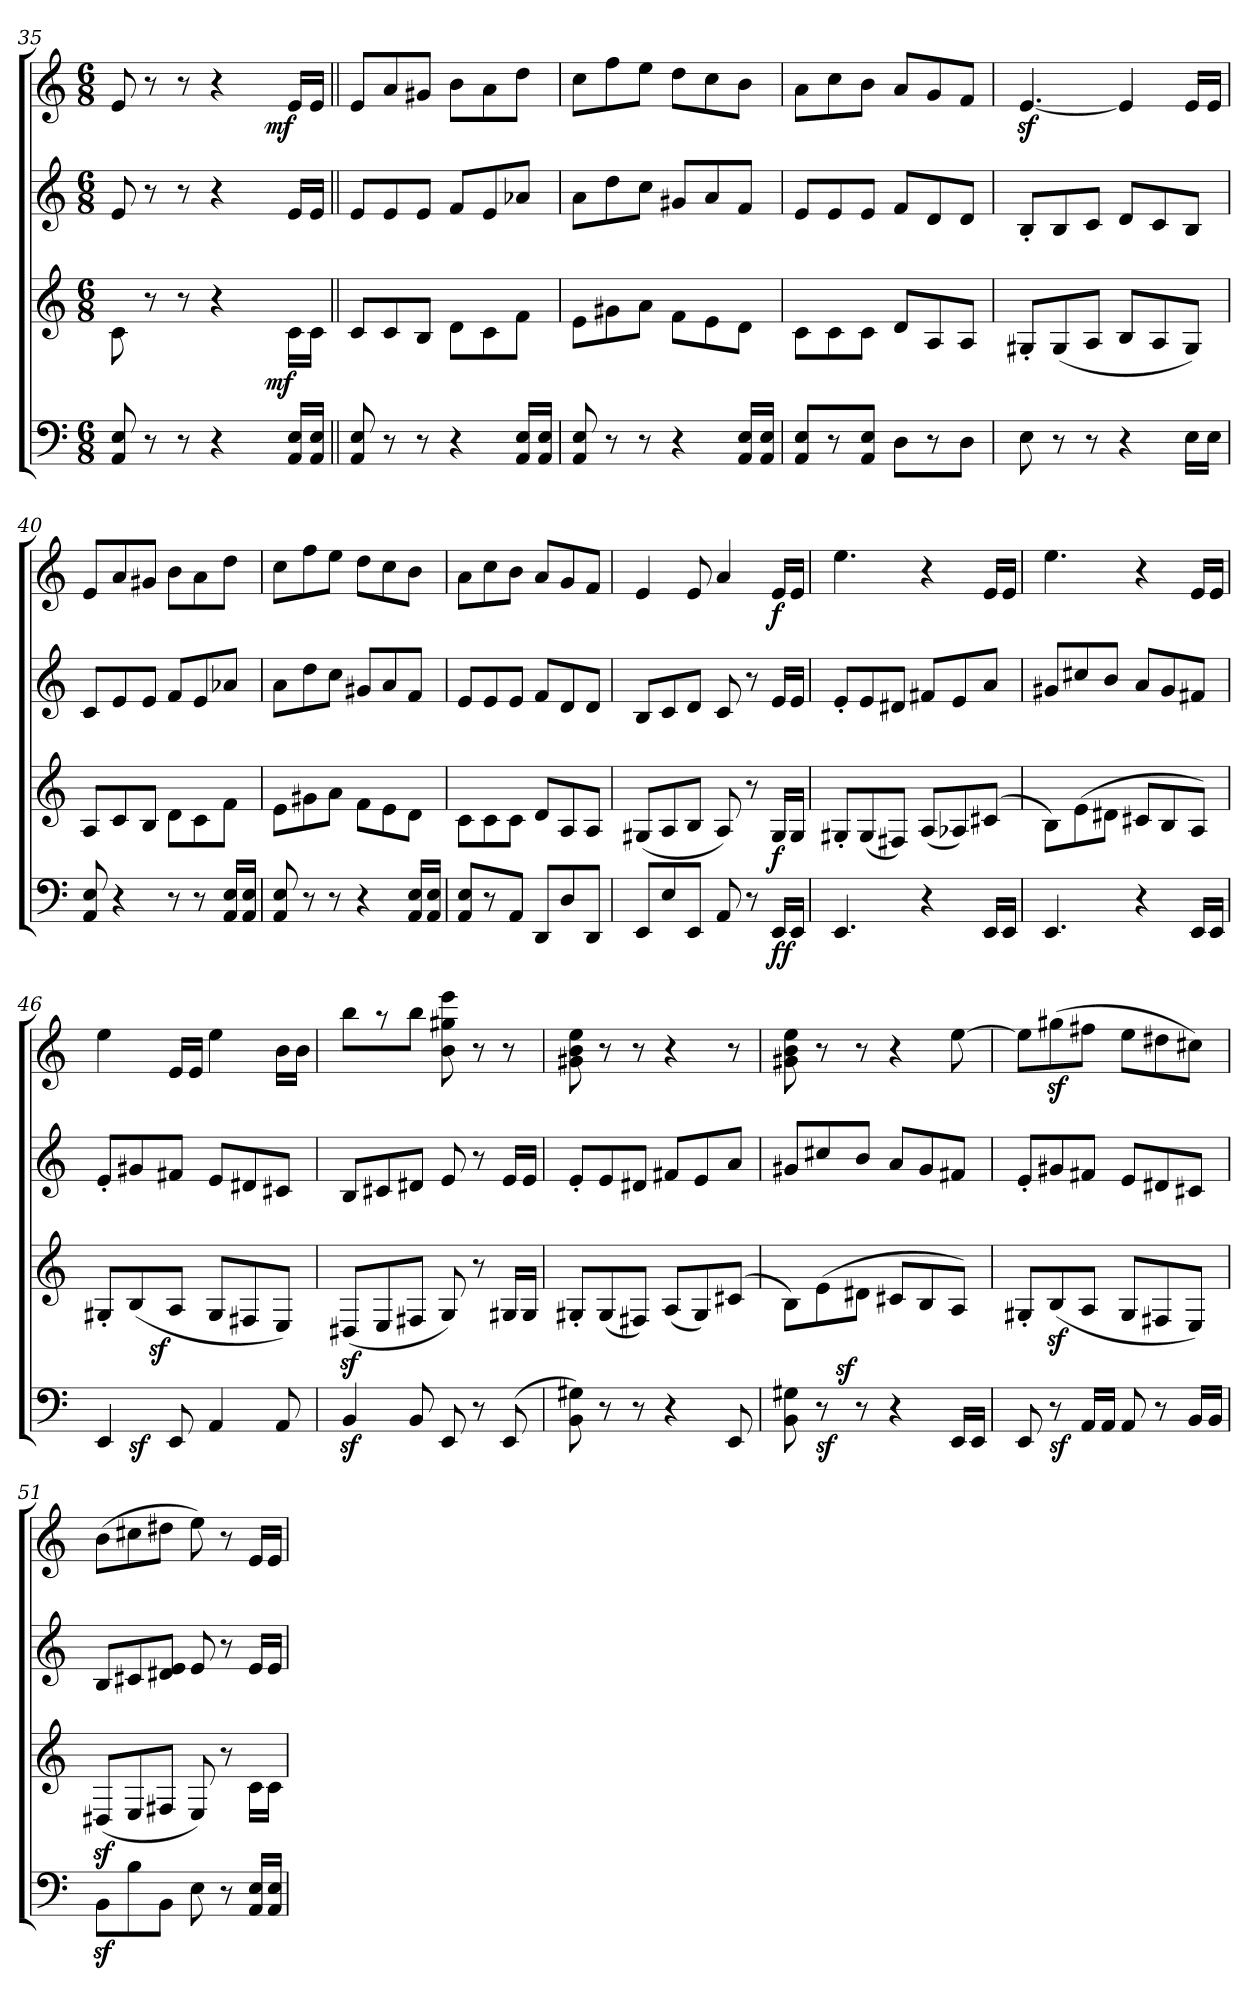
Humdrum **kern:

**kern	**dynam	**kern	**dynam	**kern	**kern	**dynam
*part4	*part4	*part3	*part3	*part2	*part1	*part1
*staff4	*staff4	*staff3	*staff3	*staff2	*staff1	*staff1
*M6/8	*	*M6/8	*	*M6/8	*M6/8	*
=35	=35	=35	=35	=35	=35	=35
*^	*	*^	*	*	*^	*
8AA/ 8E/	2ryy	.	8c\	2ryy	.	8e/	8e/	2ryy	.
8r	.	.	8r	.	.	8r	8r	.	.
8r	.	.	8r	.	.	8r	8r	.	.
4r	.	.	4r	.	.	4r	4r	.	.
.	16ryy	.	.	16ryy	.	.	.	16ryy	.
!	!	!LO:DY:b	!	!	!	!	!	!	!
!	!	!LO:DY:n=1:b	!	!	!LO:DY:b	!	!	!	!LO:DY:b
.	8.ryy	mf mf	.	8.ryy	mf	.	.	8.ryy	mf
16AA/ 16E/LL	.	.	16c\LL	.	.	16e/LL	16e/LL	.	.
16AA/ 16E/JJ	.	.	16c\JJ	.	.	16e/JJ	16e/JJ	.	.
*v	*v	*	*	*	*	*	*v	*v	*
*	*	*v	*v	*	*	*	*
=36||	=36||	=36||	=36||	=36||	=36||	=36||
8AA/ 8E/	.	8c/L	.	8e/L	8e/L	.
8r	.	8c/	.	8e/	8a/	.
8r	.	8B/J	.	8e/J	8g#/J	.
4r	.	8d\L	.	8f/L	8b\L	.
.	.	8c\	.	8e/	8a\	.
16AA/ 16E/LL	.	8f\J	.	8a-/J	8dd\J	.
16AA/ 16E/JJ	.	.	.	.	.	.
=37	=37	=37	=37	=37	=37	=37
8AA/ 8E/	.	8e\L	.	8a\L	8cc\L	.
8r	.	8g#\	.	8dd\	8ff\	.
8r	.	8a\J	.	8cc\J	8ee\J	.
4r	.	8f\L	.	8g#/L	8dd\L	.
.	.	8e\	.	8a/	8cc\	.
16AA/ 16E/LL	.	8d\J	.	8f/J	8b\J	.
16AA/ 16E/JJ	.	.	.	.	.	.
=38	=38	=38	=38	=38	=38	=38
8AA/ 8E/L	.	8c\L	.	8e/L	8a\L	.
8r	.	8c\	.	8e/	8cc\	.
8AA/ 8E/J	.	8c\J	.	8e/J	8b\J	.
8D\L	.	8d/L	.	8f/L	8a/L	.
8r	.	8A/	.	8d/	8g/	.
8D\J	.	8A/J	.	8d/J	8f/J	.
=39	=39	=39	=39	=39	=39	=39
8E\	.	8G#'</L	.	8B'</L	[4.ez</	.
8r	.	(<8G#/	.	8B/	.	.
8r	.	8A/J	.	8c/J	.	.
4r	.	8B/L	.	8d/L	4e/]	.
.	.	8A/	.	8c/	.	.
16E\LL	.	8G#/J)	.	8B/J	16e/LL	.
16E\JJ	.	.	.	.	16e/JJ	.
=40	=40	=40	=40	=40	=40	=40
8AA/ 8E/	.	8A/L	.	8c/L	8e/L	.
4r	.	8c/	.	8e/	8a/	.
.	.	8B/J	.	8e/J	8g#/J	.
8r	.	8d\L	.	8f/L	8b\L	.
8r	.	8c\	.	8e/	8a\	.
16AA/ 16E/LL	.	8f\J	.	8a-/J	8dd\J	.
16AA/ 16E/JJ	.	.	.	.	.	.
=41	=41	=41	=41	=41	=41	=41
8AA/ 8E/	.	8e\L	.	8a\L	8cc\L	.
8r	.	8g#\	.	8dd\	8ff\	.
8r	.	8a\J	.	8cc\J	8ee\J	.
4r	.	8f\L	.	8g#/L	8dd\L	.
.	.	8e\	.	8a/	8cc\	.
16AA/ 16E/LL	.	8d\J	.	8f/J	8b\J	.
16AA/ 16E/JJ	.	.	.	.	.	.
=42	=42	=42	=42	=42	=42	=42
8AA/ 8E/L	.	8c\L	.	8e/L	8a\L	.
8r	.	8c\	.	8e/	8cc\	.
8AA/J	.	8c\J	.	8e/J	8b\J	.
8DD/L	.	8d/L	.	8f/L	8a/L	.
8D/	.	8A/	.	8d/	8g/	.
8DD/J	.	8A/J	.	8d/J	8f/J	.
=43	=43	=43	=43	=43	=43	=43
8EE/L	.	(<8G#/L	.	8B/L	4e/	.
8E/	.	8A/	.	8c/	.	.
8EE/J	.	8B/J	.	8d/J	8e/	.
8AA/	.	8A/)	.	8c/	4a/	.
8r	.	8r	.	8r	.	.
!	!LO:DY:b	!	!	!	!	!
!	!LO:DY:n=1:b	!	!LO:DY:b	!	!	!LO:DY:b
16EE/LL	f f	16G#/LL	f	16e/LL	16e/LL	f
16EE/JJ	.	16G#/JJ	.	16e/JJ	16e/JJ	.
!!LO:LB:g=z
=44	=44	=44	=44	=44	=44	=44
4.EE/	.	8G#'</L	.	8e'</L	4.ee\	.
.	.	(<8G#/	.	8e/	.	.
.	.	8F#/J)	.	8d#/J	.	.
4r	.	(<8A/L	.	8f#/L	4r	.
.	.	8A-/)	.	8e/	.	.
16EE/LL	.	(<8c#/J	.	8a/J	16e/LL	.
16EE/JJ	.	.	.	.	16e/JJ	.
=45	=45	=45	=45	=45	=45	=45
*^	*	*	*	*	*	*
4.EE/	8ryy	.	8B\L)	.	8g#/L	4.ee\	.
!	!	!LO:DY:b	!	!	!	!	!
!	!	!LO:DY:n=1:a	!	!	!	!	!
.	2ryy	sf sf	(>8e\	.	8cc#/	.	.
.	.	.	8d#\J	.	8b/J	.	.
4r	.	.	8c#/L	.	8a/L	4r	.
.	.	.	8B/	.	8g#/	.	.
16EE/LL	8ryy	.	8A/J)	.	8f#/J	16e/LL	.
16EE/JJ	.	.	.	.	.	16e/JJ	.
=46	=46	=46	=46	=46	=46	=46	=46
*	*	*	*^	*	*	*	*
4EE/	8ryy	.	8G#'</L	8.ryy	.	8e'</L	4ee\	.
!	!	!LO:DY:b	!	!	!	!	!	!
.	2ryy	sf	(<8B/	.	.	8g#/	.	.
!	!	!	!	!	!LO:DY:b	!	!	!
.	.	.	.	2ryy	sf	.	.	.
8EE/	.	.	8A/J	.	.	8f#/J	16e/LL	.
.	.	.	.	.	.	.	16e/JJ	.
4AA/	.	.	8G#/L	.	.	8e/L	4ee\	.
.	.	.	8F#/	.	.	8d#/	.	.
8AA/	8ryy	.	8E/J)	.	.	8c#/J	16b\LL	.
.	.	.	.	16ryy	.	.	16b\JJ	.
*v	*v	*	*	*	*	*	*	*
*	*	*v	*v	*	*	*	*
=47	=47	=47	=47	=47	=47	=47
4BBz>/	.	(<8D#z>/L	.	8B/L	8bb\L	.
.	.	8E/	.	8c#/	8r	.
8BB/	.	8F#/J	.	8d#/J	8bb\J	.
8EE/	.	8G/)	.	8e/	8b\ 8gg#\ 8eee\	.
8r	.	8r	.	8r	8r	.
(<8EE/	.	16G#/LL	.	16e/LL	8r	.
.	.	16G#/JJ	.	16e/JJ	.	.
=48	=48	=48	=48	=48	=48	=48
8BB\ 8G#\)	.	8G#'</L	.	8e'</L	8g#\ 8b\ 8ee\	.
8r	.	(<8G#/	.	8e/	8r	.
8r	.	8F#/J)	.	8d#/J	8r	.
4r	.	(<8A/L	.	8f#/L	4r	.
.	.	8G#/)	.	8e/	.	.
8EE/	.	(<8c#/J	.	8a/J	8r	.
=49	=49	=49	=49	=49	=49	=49
*^	*	*	*	*	*	*
8BB\ 8G#\	8.ryy	.	8B\L)	.	8g#/L	8g#\ 8b\ 8ee\	.
!	!	!LO:DY:b	!	!	!	!	!
8r	.	sf	(>8e\	.	8cc#/	8r	.
!	!	!LO:DY:a	!	!	!	!	!
.	2ryy	sf	.	.	.	.	.
8r	.	.	8d#\J	.	8b/J	8r	.
4r	.	.	8c#/L	.	8a/L	4r	.
.	.	.	8B/	.	8g#/	.	.
16EE/LL	.	.	8A/J)	.	8f#/J	[8ee\	.
16EE/JJ	16ryy	.	.	.	.	.	.
*v	*v	*	*	*	*	*	*
=50	=50	=50	=50	=50	=50	=50
8EE/	.	8G#'</L	.	8e'</L	8ee\L]	.
!	!LO:DY:b	!	!	!	!	!
8r	sf	(<8Bz</	.	8g#/	(>8gg#z<\	.
16AA/LL	.	8A/J	.	8f#/J	8ff#\J	.
16AA/JJ	.	.	.	.	.	.
8AA/	.	8G#/L	.	8e/L	8ee\L	.
8r	.	8F#/	.	8d#/	8dd#\	.
16BB/LL	.	8E/J)	.	8c#/J	8cc#\J)	.
16BB/JJ	.	.	.	.	.	.
=51	=51	=51	=51	=51	=51	=51
8BBz>\L	.	(<8D#z>/L	.	8B/L	(>8b\L	.
8B\	.	8E/	.	8c#/	8cc#\	.
8BB\J	.	8F#/J	.	8d#/ 8e/J	8dd#\J	.
8E\	.	8E/)	.	8e/	8ee\)	.
8r	.	8r	.	8r	8r	.
16AA/ 16E/LL	.	16c\LL	.	16e/LL	16e/LL	.
16AA/ 16E/JJ	.	16c\JJ	.	16e/JJ	16e/JJ	.
=	=	=	=	=	=	=
*-	*-	*-	*-	*-	*-	*-
